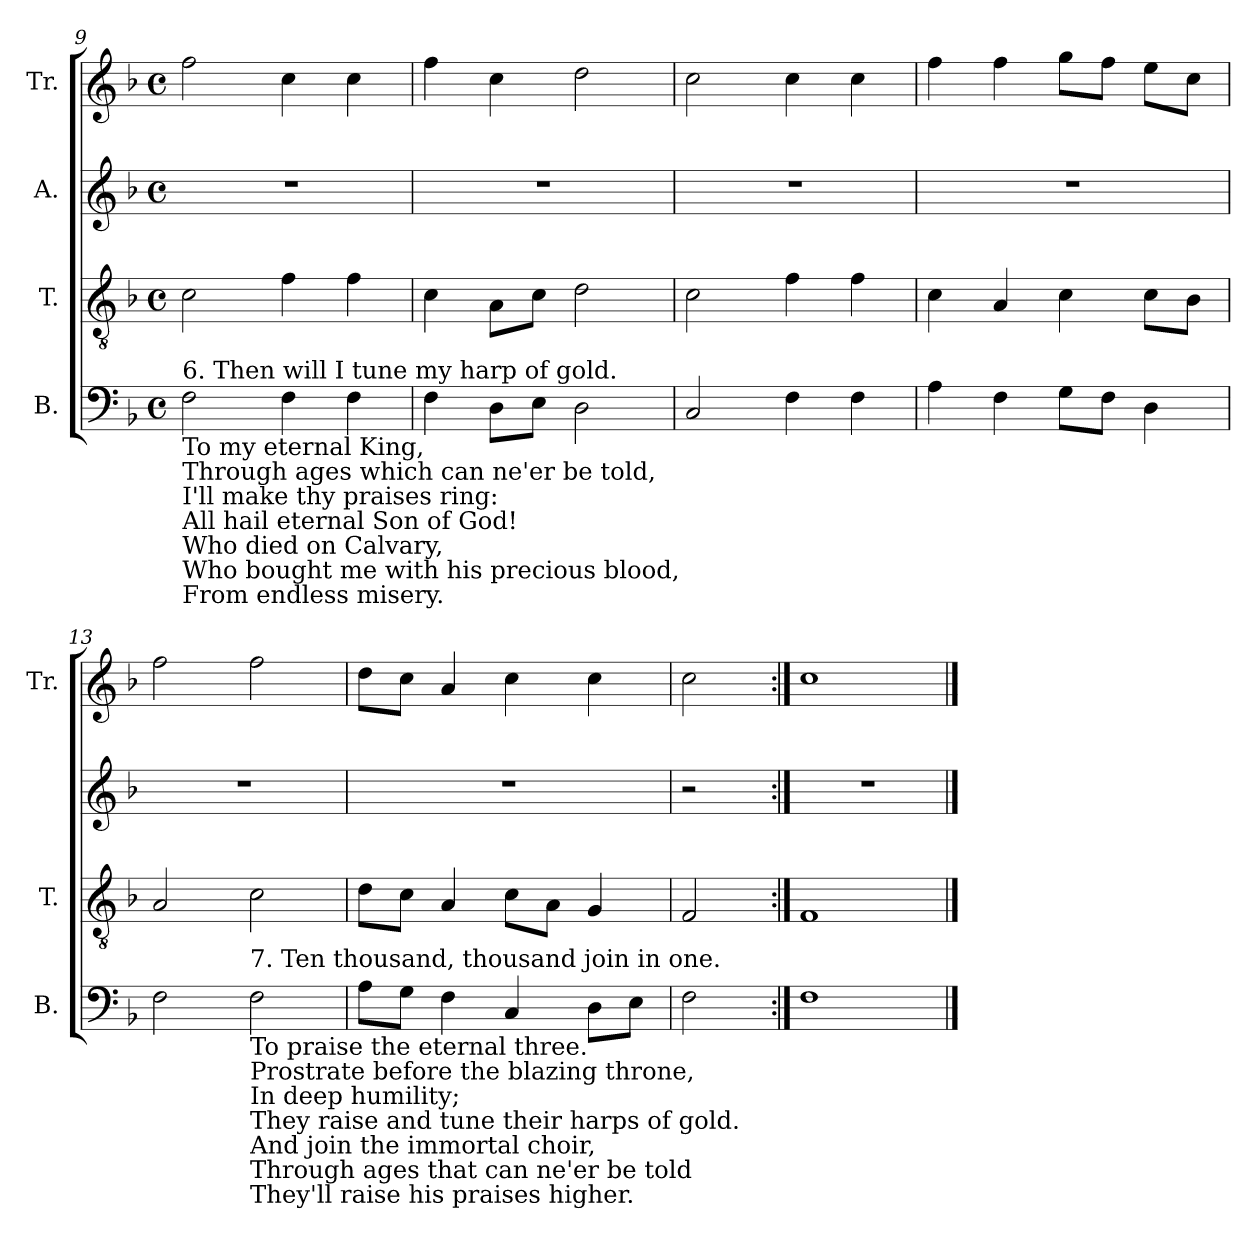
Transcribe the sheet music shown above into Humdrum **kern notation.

**kern	**kern	**kern	**kern
*part4	*part3	*part2	*part1
*staff4	*staff3	*staff2	*staff1
*I"B.	*I"T.	*I"A.	*I"Tr.
*I'B.	*I'T.	*	*I'Tr.
*clefF4	*clefGv2	*clefG2	*clefG2
*k[b-]	*k[b-]	*k[b-]	*k[b-]
*M4/4	*M4/4	*M4/4	*M4/4
*met(c)	*met(c)	*met(c)	*met(c)
=9	=9	=9	=9
!LO:TX:a:t=6.  Then will I tune my harp of gold.	!	!	!
!LO:TX:b:t=To my eternal King,	!	!	!
!LO:TX:b:t=Through ages which can ne'er be told,	!	!	!
!LO:TX:b:t=I'll make thy praises ring&colon;	!	!	!
!LO:TX:b:t=All hail eternal Son of God!	!	!	!
!LO:TX:b:t=Who died on Calvary,	!	!	!
!LO:TX:b:t=Who bought me with his precious blood,	!	!	!
!LO:TX:b:t=From endless misery.	!	!	!
2F!\	2c!\	1r	2ff!\
4F!\	4f!\	.	4cc!\
4F!\	4f!\	.	4cc!\
=10	=10	=10	=10
4F!\	4c!\	1r	4ff!\
8D!\L	8A!\L	.	4cc!\
8E!\J	8c!\J	.	.
2D!\	2d!\	.	2dd!\
=11	=11	=11	=11
2C!/	2c!\	1r	2cc!\
4F!\	4f!\	.	4cc!\
4F!\	4f!\	.	4cc!\
=12	=12	=12	=12
4A!\	4c!\	1r	4ff!\
4F!\	4A!/	.	4ff!\
8G!\L	4c!\	.	8gg!\L
8F!\J	.	.	8ff!\J
4D!\	8c!\L	.	8ee!\L
.	8B-!\J	.	8cc!\J
=13	=13	=13	=13
2F!\	2A!/	1r	2ff!\
!LO:TX:a:t=7.  Ten thousand, thousand join in one.	!	!	!
!LO:TX:b:t=To praise the eternal three.	!	!	!
!LO:TX:b:t=Prostrate before the blazing throne,	!	!	!
!LO:TX:b:t=In deep humility;	!	!	!
!LO:TX:b:t=They raise and tune their harps of gold.	!	!	!
!LO:TX:b:t=And join the immortal choir,	!	!	!
!LO:TX:b:t=Through ages that can ne'er be told	!	!	!
!LO:TX:b:t=They'll raise his praises higher.	!	!	!
2F!\	2c!\	.	2ff!\
=14	=14	=14	=14
8A!\L	8d!\L	1r	8dd!\L
8G!\J	8c!\J	.	8cc!\J
4F!\	4A!/	.	4a!/
4C!/	8c!\L	.	4cc!\
.	8A!\J	.	.
8D!\L	4G!/	.	4cc!\
8E!\J	.	.	.
=15	=15	=15	=15
2F!\	2F!/	2r	2cc!\
=16:|!	=16:|!	=16:|!	=16:|!
1F!	1F!	1r	1cc!
==	==	==	==
*-	*-	*-	*-
